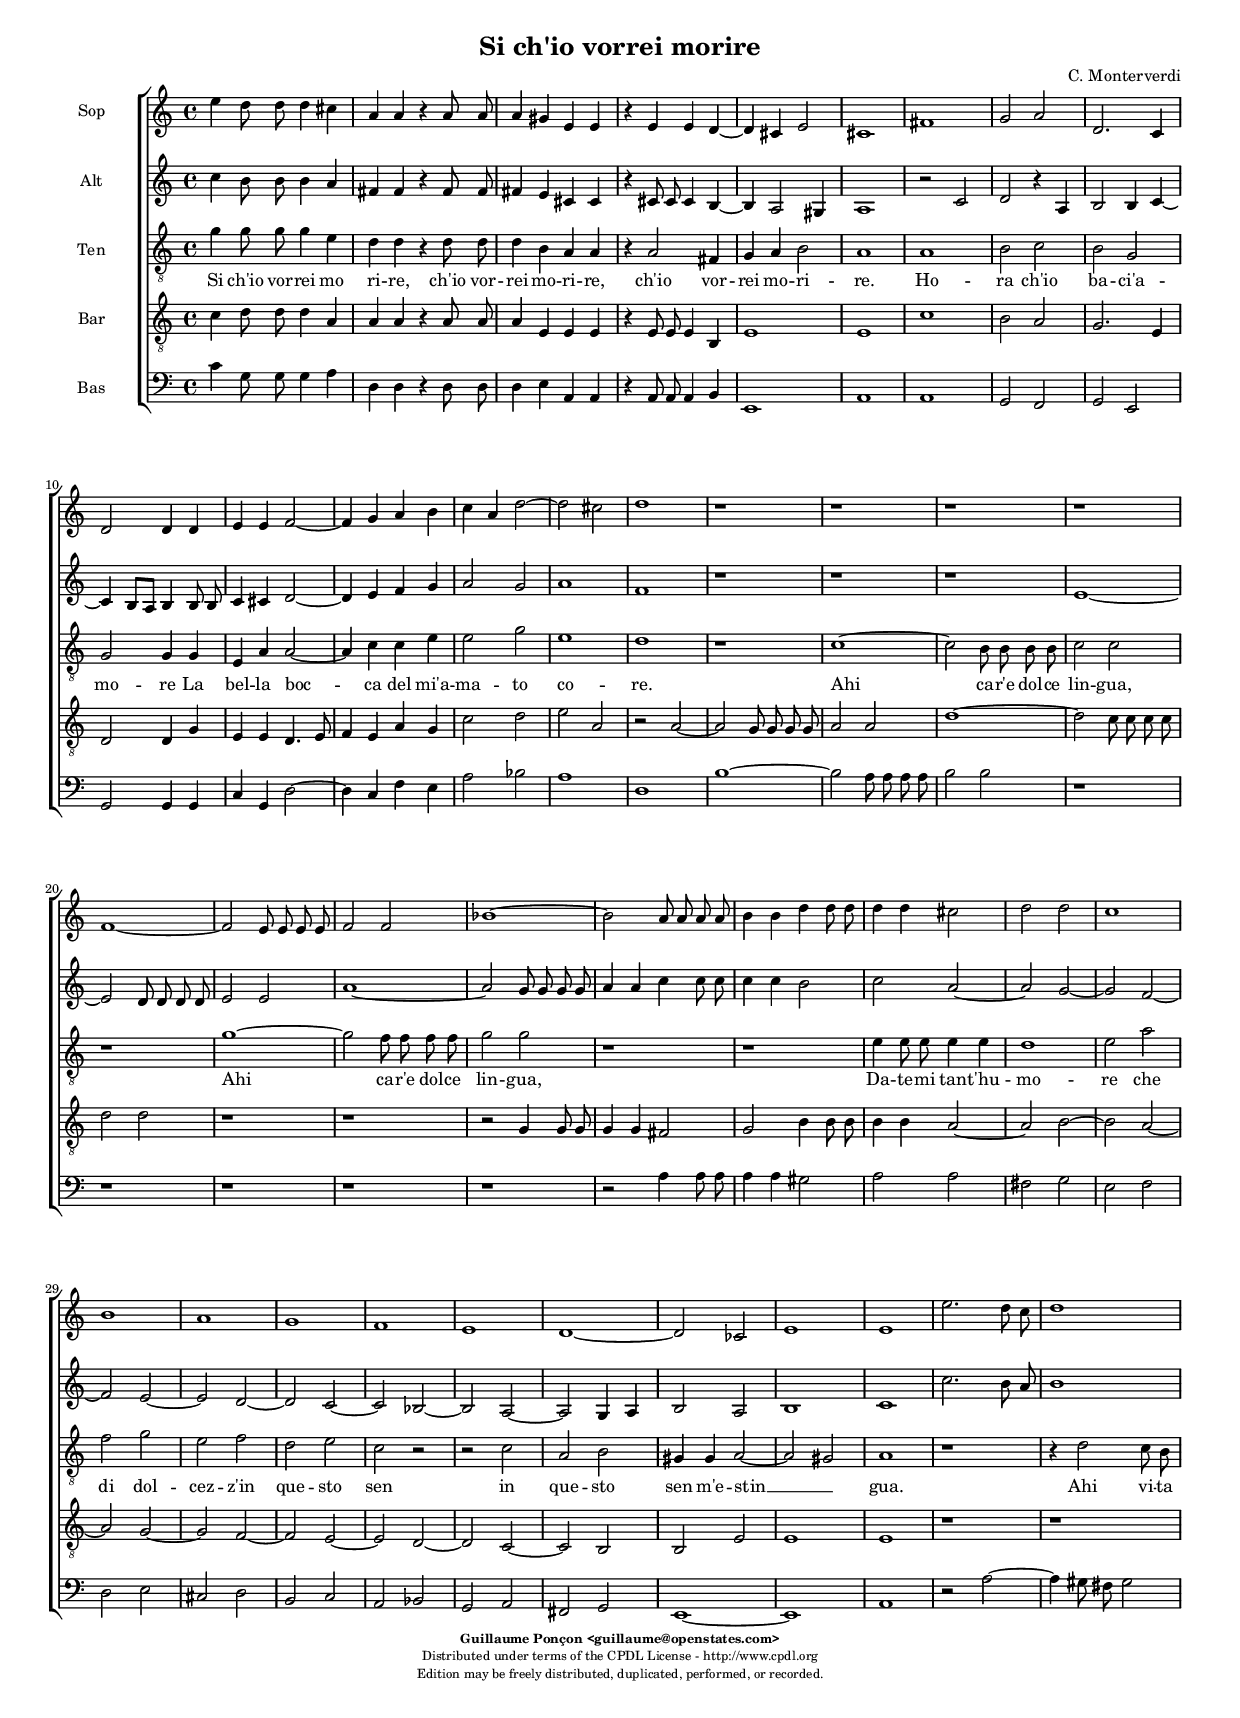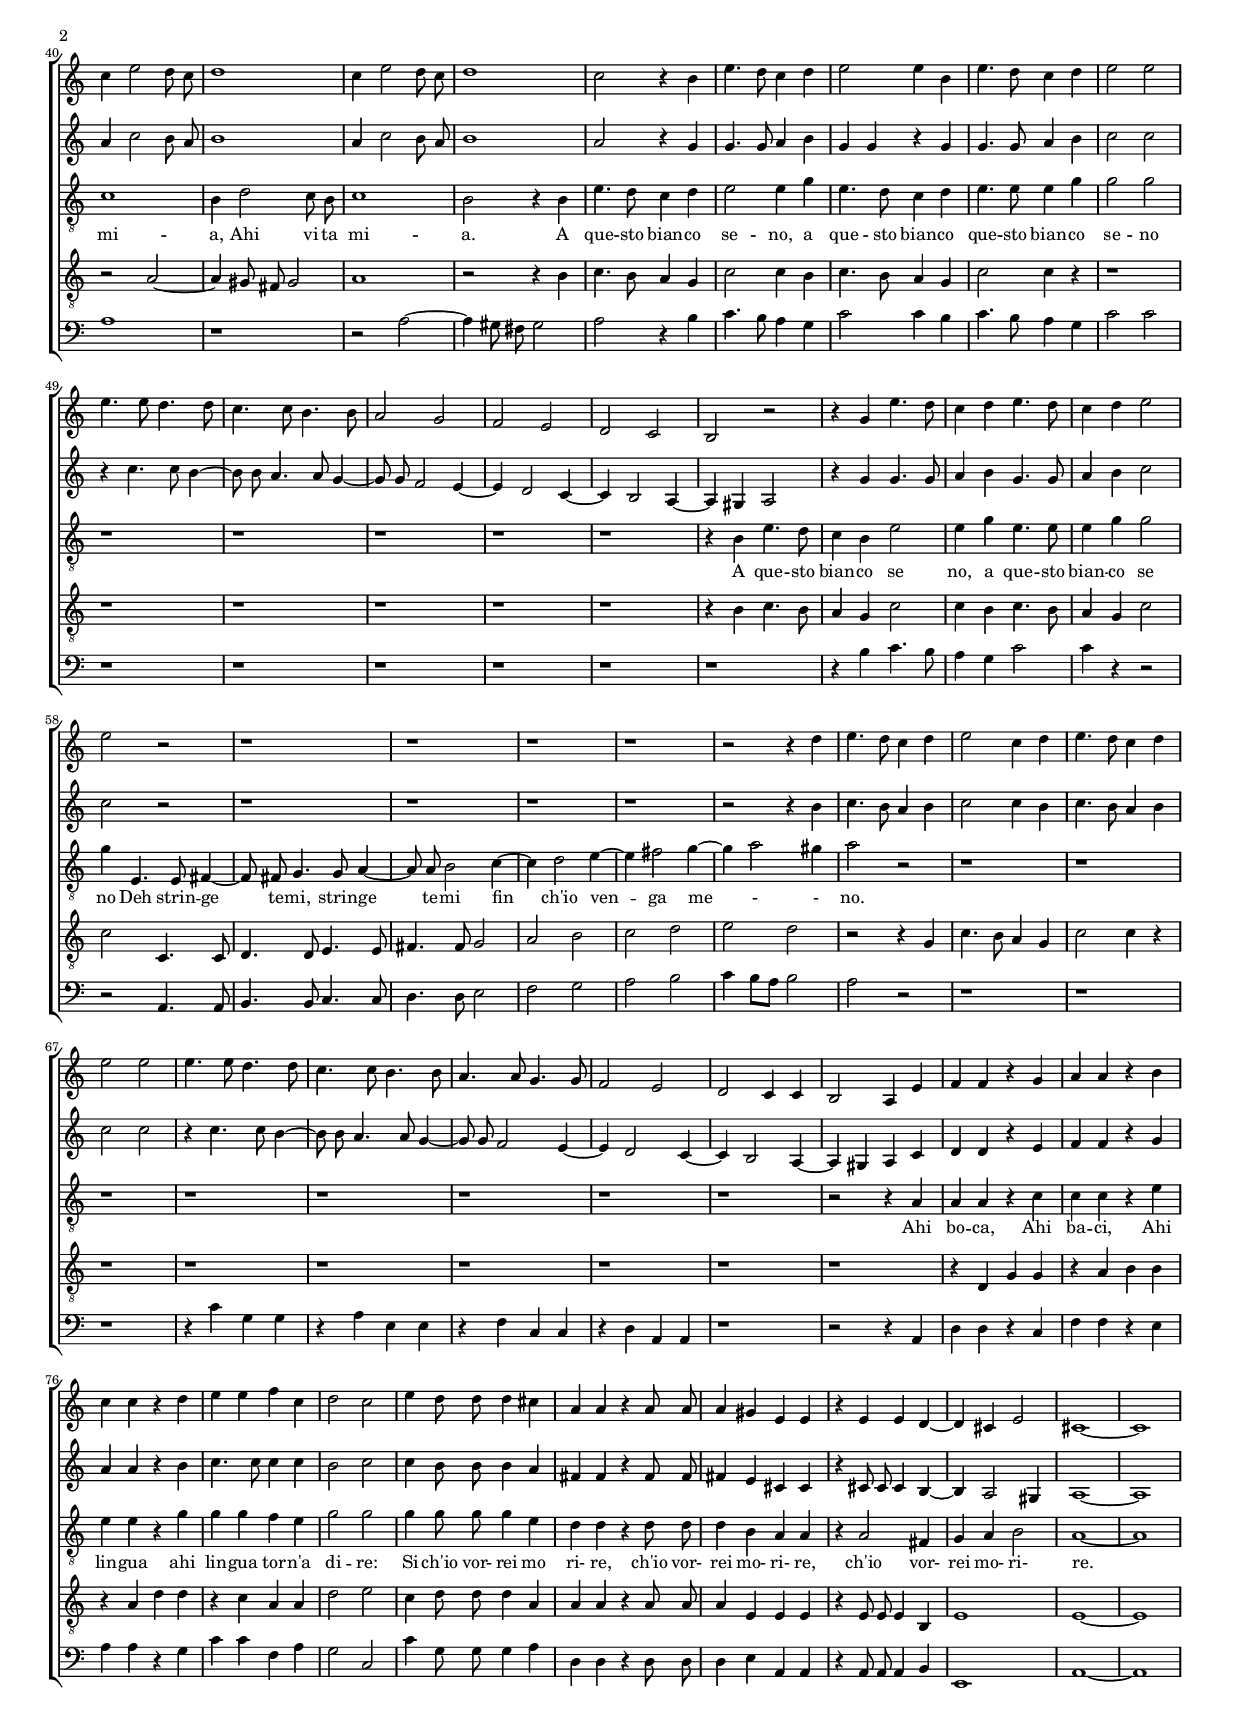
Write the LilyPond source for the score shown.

%
% Si ch'io vorrei morire
% (C) CPDL - V0.1
%
#(set-global-staff-size 14)
\paper {
#(set-paper-size "a4")
top-margin = 5\mm
bottom-margin = 10\mm
after-title-space = 5\mm
before-title-space = 0\mm
head-separation = 0\mm
left-margin = 10\mm
right-margin = 10\mm
}
\version "2.10.33"
\header {
title = "Si ch'io vorrei morire"
composer = "C. Monterverdi"
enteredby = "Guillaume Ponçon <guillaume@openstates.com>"
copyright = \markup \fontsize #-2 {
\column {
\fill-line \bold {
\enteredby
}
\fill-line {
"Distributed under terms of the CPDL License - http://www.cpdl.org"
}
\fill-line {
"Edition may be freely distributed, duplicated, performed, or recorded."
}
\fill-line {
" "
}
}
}
}

globalVoice = { \time 4/4 \autoBeamOff }

sopraVoice =  \new Voice = "sopraVoice" {
\relative c'' {
\clef treble
\time 4/4
\autoBeamOff
e4 d8 d d4 cis
a a r a8 a
a4 gis e e
r e e d~
d cis e2
cis1

fis
g2 a
d,2. c4
d2 d4 d
e e f2~
f4 g a b
c a d2~
d cis
d1

r r r r

f,1~
f2 e8 e e e
f2 f
bes1~
bes2 a8 a a a
b4 b d d8 d
d4 d cis2
d d
c1
b
a
g
f
e
d~
d2 ces
e1
e

e'2. d8 c
d1
c4 e2 d8 c
d1
c4 e2 d8 c
d1
c2 r4 b
e4. d8 c4 d
e2 e4 b
e4. d8 c4 d
e2 e
e4. e8 d4. d8
c4. c8 b4. b8
a2 g
f e
d c
b r

r4 g' e'4. d8
c4 d e4. d8
c4 d e2
e r2

r1 r r r

r2 r4 d
e4. d8 c4 d
e2 c4 d
e4. d8 c4 d
e2 e
e4. e8 d4. d8
c4. c8 b4. b8
a4. a8 g4. g8
f2 e
d c4 c
b2 a4 e'
f f r g
a a r b
c c r d
e e f c
d2 c
e4 d8 d d4 cis
a a r a8 a
a4 gis
e e
r e e d~
d cis e2
cis1~
cis
}
}

altiVoice =  \new Voice = "altiVoice" {
\relative c'' {
\clef treble
\globalVoice
c4 b8 b b4 a
fis fis r fis8 fis
fis4 e cis cis
r cis8 cis cis4 b~
b a2 gis4
a1

r2 c
d r4 a
b2 b4 c~
c b8[ a] b4 b8 b
c4 cis d2~
d4 e f g
a2 g
a1
f

r r r

e~
e2 d8 d d d
e2 e
a1~
a2 g8 g g g
a4 a c c8 c
c4 c b2
c a~
a g~
g f~
f e~
e d~
d c~
c bes~
bes a~
a g4 a
b2 a
b1
c

c'2. b8 a
b1
a4 c2 b8 a
b1
a4 c2 b8 a
b1
a2 r4 g
g4. g8 a4 b
g g r g
g4. g8 a4 b
c2 c
r4 c4. c8 b4~
b8 b a4. a8 g4~
g8 g f2 e4~
e d2 c4~
c b2 a4~
a gis a2
r4 g' g4. g8
a4 b g4. g8
a4 b c2
c2 r2

r1 r r r

r2 r4 b
c4. b8 a4 b
c2 c4 b
c4. b8 a4 b
c2 c
r4 c4. c8 b4~
b8 b a4. a8 g4~
g8 g f2 e4~
e d2 c4~
c b2 a4~
a gis a4 c
d d r e
f f r g
a a r b
c4. c8 c4 c
b2 c

c4 b8 b b4 a
fis fis r fis8 fis
fis4 e cis cis
r cis8 cis cis4 b~
b a2 gis4
a1~
a
}
}

tenorVoice =  \new Voice = "tenorVoice" {
\relative c'' {
\clef "G_8"
\globalVoice
g4 g8 g g4 e
d4 d r d8 d
d4 b a a
r a2 fis4
g4 a b2
a1

a
b2 c
b g
g g4 g
e a a2~
a4 c c e
e2 g
e1
d
r

c~
c2 b8 b b b
c2 c
r1
g'1~
g2 f8 f f f
g2 g
r1
r
e4 e8 e e4 e
d1

e2 a
f g
e f
d e
c r
r c
a b
gis4 gis a2~
a gis
a1

r
r4 d2 c8 b
c1
b4 d2 c8 b
c1
b2 r4 b
e4. d8 c4 d
e2 e4 g
e4. d8 c4 d
e4. e8 e4 g
g2 g

r1 r r r r

r4 b, e4. d8
c4 b e2
e4 g e4. e8
e4 g g2
g4 e,4. e8 fis4~
fis8 fis g4. g8 a4~
a8 a b2 c4~
c d2 e4~
e fis2 g4~
g a2 gis4
a2 r

r1 r r r r r r r

r2 r4 a,4
a a r c
c c r e
e e r g
g g f e
g2 g
g4 g8 g g4 e
d d r d8 d
d4 b a a
r a2 fis4
g a b2
a1~ a

}
}

barVoice =  \new Voice = "barVoice" {
\relative c' {
\clef "G_8"
\globalVoice
c4 d8 d d4 a
a a r a8 a
a4 e e e
r e8 e e4 b
e1
e

c'
b2 a
g2. e4
d2 d4 g
e e d4. e8
f4 e a g
c2 d
e a,

r a~
a g8 g g g
a2 a
d1~
d2 c8 c c c
d2 d
r1 r

r2 g,4 g8 g
g4 g fis2
g b4 b8 b
b4 b a2~
a b~
b a~
a g~
g f~
f e~
e d~
d c~
c b
b e
e1
e

r r
r2 a~
a4 gis8 fis gis2
a1
r2 r4 b
c4. b8 a4 g
c2 c4 b
c4. b8 a4 g
c2 c4 r
r1 r r r r r

r4 b c4. b8
a4 g c2
c4 b c4. b8
a4 g c2
c c,4. c8
d4. d8 e4. e8
fis4. fis8 g2
a b
c d
e d
r2 r4 g,
c4. b8 a4 g
c2 c4 r4
r1 r r r r r r

r4 d, g g
r a b b
r a d d
r c a a
d2 e
c4 d8 d d4 a
a a r a8 a
a4 e e e
r e8 e e4 b
e1
e~
e
}
}

bassVoice =  \new Voice = "bassVoice" {
\relative c' {
\clef "bass"
\globalVoice
c4 g8 g g4 a
d, d r d8 d
d4 e a, a
r a8 a a4 b
e,1
a1

a
g2 f
g e
g g4 g
c g d'2~
d4 c f e
a2 bes
a1

d,
b'~
b2 a8 a a a
b2 b

r1 r r r r

r2 a4 a8 a
a4 a gis2
a a
fis g
e f
d e
cis d
b c
a bes
g a
fis g
e1~
e
a

r2 a'~
a4 gis8 fis gis2
a1
r1
r2 a~
a4 gis8 fis gis2
a2 r4 b
c4. b8 a4 g
c2 c4 b
c4. b8 a4 g
c2 c

r1 r r r r r

r4 b c4. b8
a4 g c2
c4 r r2
r2 a,4. a8
b4. b8 c4. c8
d4. d8 e2
f g
a b
c4 b8[ a] b2
a2 r2

r1 r r

r4 c g g
r a e e
r f c c
r d a a
r1
r2 r4 a
d d r c
f f r e
a a r g
c c f, a
g2 c,
c'4 g8 g g4 a
d, d r d8 d
d4 e a, a
r a8 a a4 b
e,1
a1~ a
}
}

%
% STAFFS
%

multiStaff = \new Staff = "multiStaff" {
\set Staff.midiInstrument = #"recorder"
<<
\sopraVoice
\altiVoice
>>
}

sopraStaff = \new Staff = "sopraStaff" {
\set Staff.midiInstrument = #"recorder"
\set Staff.instrumentName = #"Sop"
<<
\sopraVoice
>>
}

altiStaff = \new Staff = "altiStaff" {
\set Staff.midiInstrument = #"recorder"
\set Staff.instrumentName = #"Alt"
<<
\altiVoice
>>
}

tenorStaff = \new Staff = "tenorStaff" {
\set Staff.midiInstrument = #"acoustic grand"
\set Staff.instrumentName = #"Ten"
<<
\tenorVoice
>>
}

barStaff = \new Staff = "barStaff" {
\set Staff.midiInstrument = #"recorder"
\set Staff.instrumentName = #"Bar"
<<
\barVoice
>>
}

bassStaff = \new Staff = "bassStaff" {
\set Staff.midiInstrument = #"recorder"
\set Staff.instrumentName = #"Bas"
<<
\bassVoice
>>
}

%
% Lyrics
%

sopraWords = \lyricmode {
Si ch'io vor -- rei mo --
ri -- re, ch'io vor --
rei mo -- ri -- re,
ch'io vor -- rei
mo -- ri --
re.

Ho --
ra ch'io
ba -- ci'a --
mo -- re La
bel -- la boc --
ca del mi'a --
ma -- to co _
re.

Ahi
ca -- r'e dol -- ce
lin -- gua,

Ahi
ca -- r'e dol -- ce
lin -- gua,

Da -- te -- mi tan -- t'hu --
mo --
re che
di dol --
cez -- z'in
que -- sto
sen
m'e --
stin --
gua.

Ahi vi -- ta
mi --
a, Ahi vi -- ta
mi --
a, Ahi vi -- ta
mi --
a.

A
que -- sto bian -- co
se -- no, a
que -- sto bian -- co
se -- no

Deh strin -- ge
te -- mi, strin -- ge
te -- mi fin
ch'io ven --
ga me --
no.

A
que -- sto bian -- co,
que -- sto bian -- co
se -- no

A
que -- sto bian -- co
se -- no, a
que -- sto bian -- co
se -- no

Deh strin -- ge
te -- mi, strin -- ge
te -- mi, strin -- ge -- te --
mi fin
ch'io ven --
ga me --
no.

Ahi
bo -- ca, Ahi
ba -- ci, Ahi
lin -- gua ahi
lin -- gua tor -- n'a
di -- re:

Si ch'io vor- rei mo
ri- re, ch'io vor-
rei mo- ri- re,
ch'io vor-
rei mo- ri-
re.
}

altiWords = \lyricmode {
Si ch'io vor -- rei mo --
ri -- re, ch'io vor --
rei mo -- ri -- re,
ch'io vor -- rei
mo -- ri _
re.

Ho --
ra ch'io
ba -- ci'a --
mo _ _ re La
bel -- la boc --
ca del mi'a --
ma -- to co --
re.

Ahi
ca -- r'e dol -- ce
lin -- gua,

Ahi
ca -- r'e dol -- ce
lin -- gua,

Da -- te -- mi tan -- t'hu --
mo --
re che
di dol --
cez -- z'in
que -- sto
sen _ _ _
m'e --
stin --
gua.

Ahi vi -- ta
mi --
a, Ahi vi -- ta
mi --
a, Ahi vi -- ta
mi --
a.

A
que -- sto bian -- co
se -- no, a
que -- sto bian -- co
se -- no

Deh strin -- ge
te -- mi, strin -- ge
te -- mi fin
ch'io ven --
ga me
- no.

A
que -- sto bian -- co,
que -- sto bian -- co
se -- no

A
que -- sto bian -- co
se -- no, a
que -- sto bian -- co
se -- no

Deh strin -- ge
te -- mi, strin -- ge
te -- mi fin
ch'io ven --
ga me -
no.

Ahi
bo -- ca, Ahi
ba -- ci, Ahi
lin -- gua ahi
lin -- gua tor -- n'a
di -- re:

Si ch'io vor- rei mo
ri- re, ch'io vor-
rei mo- ri- re,
ch'io vor-
rei mo- ri-
re.
}

tenorWords = \lyricmode {
Si ch'io vor -- rei mo
ri -- re, ch'io vor --
rei mo -- ri -- re,
ch'io vor --
rei mo -- ri --
re.

Ho --
ra ch'io
ba -- ci'a --
mo -- re La
bel -- la boc --
ca del mi'a --
ma -- to
co --
re.

Ahi
ca -- r'e dol -- ce
lin -- gua,

Ahi
ca -- r'e dol -- ce
lin -- gua,

Da -- te -- mi tan -- t'hu --
mo --
re che
di dol --
cez -- z'in
que -- sto
sen
in
que -- sto
sen m'e -- stin
__ _
gua.

Ahi vi -- ta
mi --
a, Ahi vi -- ta
mi --
a.

A
que -- sto bian -- co
se -- no, a
que -- sto bian -- co
que -- sto bian -- co
se -- no

A que -- sto
bian -- co se
no, a que -- sto
bian -- co se
no Deh strin -- ge
te -- mi, strin -- ge
te -- mi fin
ch'io ven --
ga me
- - no.

Ahi
bo -- ca, Ahi
ba -- ci, Ahi
lin -- gua ahi
lin -- gua
tor -- n'a
di -- re:

Si ch'io vor- rei mo
ri- re, ch'io vor-
rei mo- ri- re,
ch'io vor-
rei mo- ri-
re.
}

barWords = \lyricmode {
Si ch'io vor -- rei mo --
ri -- re, ch'io vor --
rei mo -- ri -- re,
ch'io vor -- rei
mo -- ri --
re.

Ho --
ra ch'io
ba -- ci'a --
mo -- re La
bel -- la boc _ _
ca del mi'a --
ma -- to co --
re.

Ahi
ca -- r'e dol -- ce
lin -- gua,

Ahi
ca -- r'e dol -- ce
lin -- gua,

Da -- te -- mi tan -- t'hu --
mo --
re Da -- te -- mi
tan -- t'hu -- mo --
re
che
di
dol --
cez --
z'in
que --
sto
sen m'e --
stin --
gua.

Ahi vi -- ta
mi --
a.

A
que -- sto bian -- co
se -- no, a
que -- sto bian -- co
se -- no

A que -- sto
bian -- co se
no, a que -- sto
bian -- co se
no Deh strin -- ge
te -- mi, strin -- ge
te -- mi fin
ch'io ven --
ga me
no.

A
que -- sto bian -- co
se -- no,

Ahi
bo -- ca, Ahi
ba -- ci, Ahi
lin -- gua ahi
tor -- n'a
di -- re:

Si ch'io vor- rei mo
ri- re, ch'io vor-
rei mo- ri- re,
ch'io vor-
rei mo- ri-
re.
}

bassWords = \lyricmode {
Si ch'io vor -- rei mo --
ri -- re, ch'io vor --
rei mo -- ri -- re,
ch'io vor -- rei
mo -- ri --
re.

Ho --
ra ch'io
ba -- ci'a --
mo -- re La
bel -- la boc --
ca del mi'a --
ma -- to co --
re.

Ahi
ca -- r'e dol -- ce
lin -- gua,

Da -- te -- mi tan -- t'hu --
mo --
re che
di dol --
cez -- z'in
que -- sto
sen
in
que -- sto
sen
in
que -- sto
sen m'e -- stin
gua.

Ahi vi -- ta
mi --
a, Ahi vi -- ta
mi --
a,

A
que -- sto bian -- co
se -- no, a
que -- sto bian -- co
se -- no

A que -- sto
bian -- co se
no
Deh strin -- ge
te -- mi, strin -- ge
te -- mi fin
ch'io ven --
ga me
- - no.

Ahi
bo -- ca, Ahi
ba -- ci, Ahi
lin -- gua ahi
lin -- gua
Ahi
bo -- ca, Ahi
ba -- ci, Ahi
lin -- gua, ahi
lin -- gua tor -- n'a
di -- re:

Si ch'io vor- rei mo
ri- re, ch'io vor-
rei mo- ri- re,
ch'io vor-
rei mo- ri-
re.
}

\score {
\new ChoirStaff <<
\sopraStaff
\altiStaff
\tenorStaff
\new Lyrics \lyricsto "tenorVoice" { \tenorWords }
\barStaff
\bassStaff
>>
\layout { }
\midi {
\context {
\Score
tempoWholesPerMinute = #(ly:make-moment 72 2)
}
}
}
